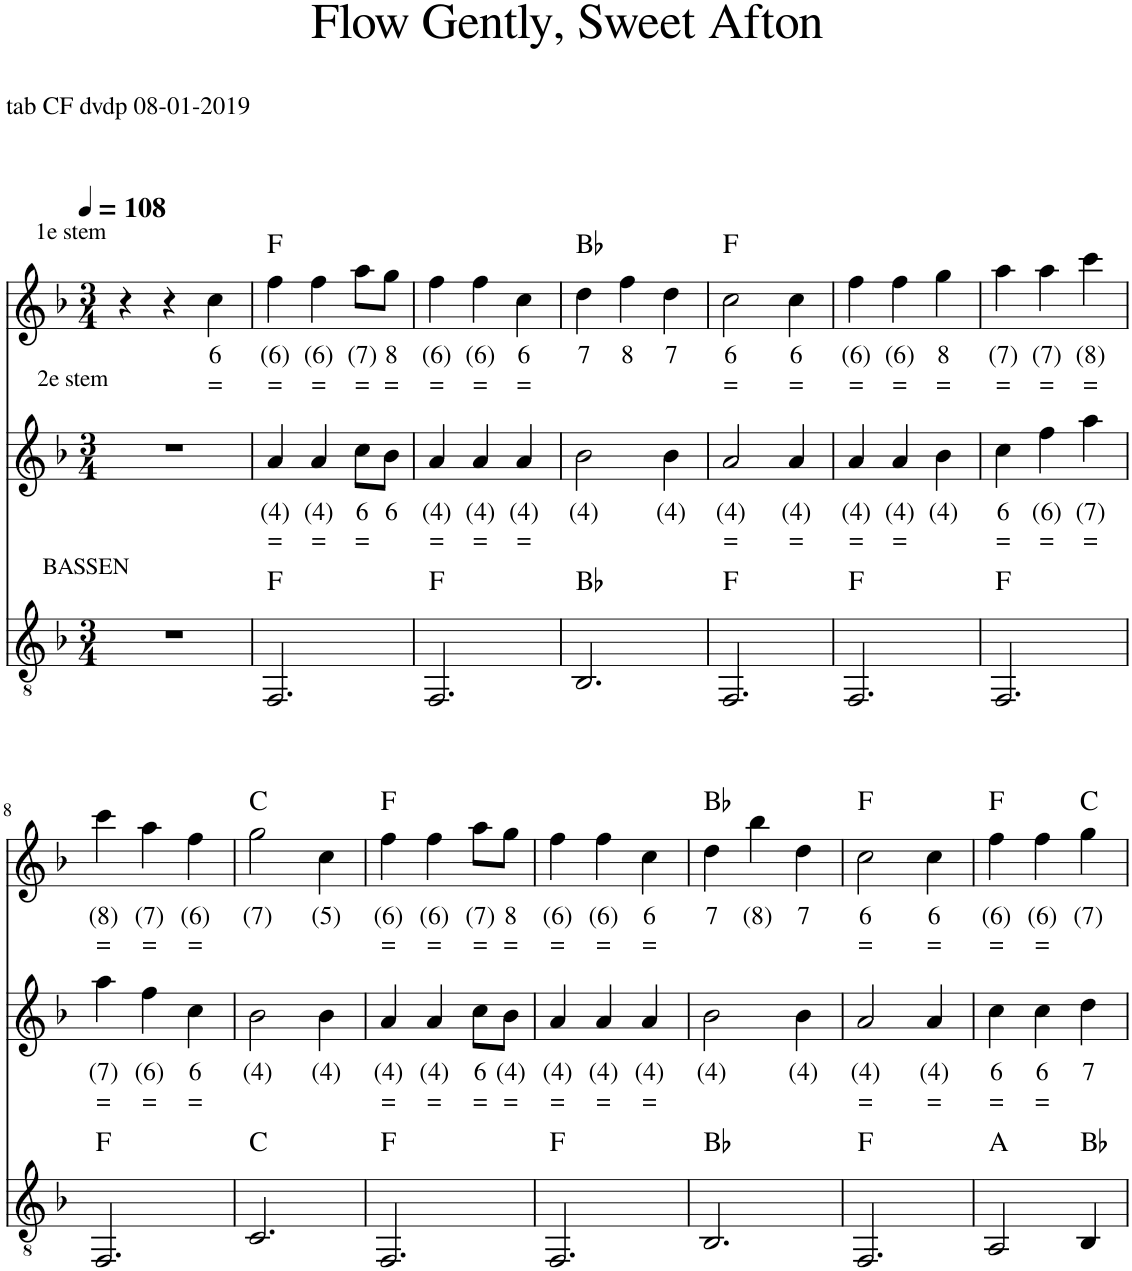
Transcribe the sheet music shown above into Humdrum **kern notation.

**kern	**harte	**kern	**kern	**text	**text	**kern	**text	**text	**harte	**kern	**text	**text	**harte
*part5	*part5	*part4	*part3	*part3	*part3	*part2	*part2	*part2	*part2	*part1	*part1	*part1	*part1
*staff5	*	*staff4	*staff3	*staff3	*staff3	*staff2	*staff2	*staff2	*	*staff1	*staff1	*staff1	*
*I"Classical Guitar	*	*I"Classical Guitar	*I"Flute	*	*	*I"Voice	*	*	*	*I"Flute	*	*	*
*	*	*stria5	*	*	*	*stria5	*	*	*	*	*	*	*
*clefGv2	*	*clefGv2	*clefG2	*	*	*clefG2	*	*	*	*clefG2	*	*	*
*k[b-]	*	*k[b-]	*k[b-]	*	*	*k[b-]	*	*	*	*k[b-]	*	*	*
*M3/4	*	*M3/4	*M3/4	*	*	*M3/4	*	*	*	*M3/4	*	*	*
*MM108	*	*MM108	*MM108	*	*	*MM108	*	*	*	*MM108	*	*	*
=1	=1	=1	=1	=1	=1	=1	=1	=1	=1	=1	=1	=1	=1
!	!	!	!	!	!	!	!	!	!	!LO:TX:a:t=1e stem	!	!	!
!	!	!	!	!	!	!LO:TX:a:t=1e st okt lager	!	!	!	!	!	!	!
!	!	!	!LO:TX:a:t=2e stem	!	!	!	!	!	!	!	!	!	!
!	!	!LO:TX:a:t=3e stem GEBROKEN AKKOORTDEN!!	!	!	!	!	!	!	!	!	!	!	!
!LO:TX:a:t=BASSEN	!	!	!	!	!	!	!	!	!	!	!	!	!
2.r	.	2.r	2.r	.	.	4r	.	.	.	4r	.	.	.
.	.	.	.	.	.	4r	.	.	.	4r	.	.	.
!	!	!	!	!	!	!	!	!	!	!	!LO:LY:b	!LO:LY:b	!
.	.	.	.	.	.	4c	3	=	.	4cc\	6	=	.
=2	=2	=2	=2	=2	=2	=2	=2	=2	=2	=2	=2	=2	=2
!	!	!	!	!LO:LY:b	!LO:LY:b	!	!	!	!	!	!LO:LY:b	!LO:LY:b	!
2.FF/	F:maj	8r	4a/	(4)	=	4f	(3)	=	F:maj	4ff\	(6)	=	F:maj
.	.	8F	.	.	.	.	.	.	.	.	.	.	.
!	!	!	!	!LO:LY:b	!LO:LY:b	!	!	!	!	!	!LO:LY:b	!LO:LY:b	!
.	.	8A/L	4a/	(4)	=	4f	(3)	=	.	4ff\	(6)	=	.
.	.	8F/J	.	.	.	.	.	.	.	.	.	.	.
!	!	!	!	!LO:LY:b	!LO:LY:b	!	!	!	!	!	!LO:LY:b	!LO:LY:b	!
.	.	8A/L	8cc\L	6	=	8a/L	(4)	=	.	8aa\L	(7)	=	.
!	!	!	!	!LO:LY:b	!	!	!	!	!	!	!LO:LY:b	!LO:LY:b	!
.	.	8F/J	8b-\J	6	.	8g/J	5	=	.	8gg\J	8	=	.
=3	=3	=3	=3	=3	=3	=3	=3	=3	=3	=3	=3	=3	=3
!	!	!	!	!LO:LY:b	!LO:LY:b	!	!	!	!	!	!LO:LY:b	!LO:LY:b	!
2.FF/	F:maj	8r	4a/	(4)	=	4f	(3)	=	.	4ff\	(6)	=	.
.	.	8F	.	.	.	.	.	.	.	.	.	.	.
!	!	!	!	!LO:LY:b	!LO:LY:b	!	!	!	!	!	!LO:LY:b	!LO:LY:b	!
.	.	8A/L	4a/	(4)	=	4f	(3)	=	.	4ff\	(6)	=	.
.	.	8F/J	.	.	.	.	.	.	.	.	.	.	.
!	!	!	!	!LO:LY:b	!LO:LY:b	!	!	!	!	!	!LO:LY:b	!LO:LY:b	!
.	.	8A/L	4a/	(4)	=	4c	3	=	.	4cc\	6	=	.
.	.	8F/J	.	.	.	.	.	.	.	.	.	.	.
=4	=4	=4	=4	=4	=4	=4	=4	=4	=4	=4	=4	=4	=4
!	!	!	!	!LO:LY:b	!	!	!	!	!	!	!LO:LY:b	!	!
2.BB-/	Bb:maj	8r	2b-\	(4)	.	4d	3	.	Bb:maj	4dd\	7	.	Bb:maj
.	.	8F	.	.	.	.	.	.	.	.	.	.	.
!	!	!	!	!	!	!	!	!	!	!	!LO:LY:b	!	!
.	.	8B-/L	.	.	.	4f	4	.	.	4ff\	8	.	.
.	.	8F/J	.	.	.	.	.	.	.	.	.	.	.
!	!	!	!	!LO:LY:b	!	!	!	!	!	!	!LO:LY:b	!	!
.	.	8d\L	4b-\	(4)	.	4d	3	.	.	4dd\	7	.	.
.	.	8B-\J	.	.	.	.	.	.	.	.	.	.	.
=5	=5	=5	=5	=5	=5	=5	=5	=5	=5	=5	=5	=5	=5
!	!	!	!	!LO:LY:b	!LO:LY:b	!	!	!	!	!	!LO:LY:b	!LO:LY:b	!
2.FF/	F:maj	8r	2a/	(4)	=	2c	3	=	F:maj	2cc\	6	=	F:maj
.	.	8F	.	.	.	.	.	.	.	.	.	.	.
.	.	8A/L	.	.	.	.	.	.	.	.	.	.	.
.	.	8F/J	.	.	.	.	.	.	.	.	.	.	.
!	!	!	!	!LO:LY:b	!LO:LY:b	!	!	!	!	!	!LO:LY:b	!LO:LY:b	!
.	.	8f\L	4a/	(4)	=	4c	3	=	.	4cc\	6	=	.
.	.	8A\J	.	.	.	.	.	.	.	.	.	.	.
=6	=6	=6	=6	=6	=6	=6	=6	=6	=6	=6	=6	=6	=6
!	!	!	!	!LO:LY:b	!LO:LY:b	!	!	!	!	!	!LO:LY:b	!LO:LY:b	!
2.FF/	F:maj	8r	4a/	(4)	=	4f	(3)	=	.	4ff\	(6)	=	.
.	.	8F	.	.	.	.	.	.	.	.	.	.	.
!	!	!	!	!LO:LY:b	!LO:LY:b	!	!	!	!	!	!LO:LY:b	!LO:LY:b	!
.	.	8A/L	4a/	(4)	=	4f	(3)	=	.	4ff\	(6)	=	.
.	.	8F/J	.	.	.	.	.	.	.	.	.	.	.
!	!	!	!	!LO:LY:b	!	!	!	!	!	!	!LO:LY:b	!LO:LY:b	!
.	.	8B-/L	4b-\	(4)	.	4g	5	=	.	4gg\	8	=	.
.	.	8F/J	.	.	.	.	.	.	.	.	.	.	.
=7	=7	=7	=7	=7	=7	=7	=7	=7	=7	=7	=7	=7	=7
!	!	!	!	!LO:LY:b	!LO:LY:b	!	!	!	!	!	!LO:LY:b	!LO:LY:b	!
2.FF/	F:maj	8r	4cc\	6	=	4a	(4)	=	.	4aa\	(7)	=	.
.	.	8F	.	.	.	.	.	.	.	.	.	.	.
!	!	!	!	!LO:LY:b	!LO:LY:b	!	!	!	!	!	!LO:LY:b	!LO:LY:b	!
.	.	8A/L	4ff\	(6)	=	4a	(4)	=	.	4aa\	(7)	=	.
.	.	8F/J	.	.	.	.	.	.	.	.	.	.	.
!	!	!	!	!LO:LY:b	!LO:LY:b	!	!	!	!	!	!LO:LY:b	!LO:LY:b	!
.	.	8f\L	4aa\	(7)	=	4cc	6	=	.	4ccc\	(8)	=	.
.	.	8A\J	.	.	.	.	.	.	.	.	.	.	.
!!LO:LB:g=z
=8	=8	=8	=8	=8	=8	=8	=8	=8	=8	=8	=8	=8	=8
!	!	!	!	!LO:LY:b	!LO:LY:b	!	!	!	!	!	!LO:LY:b	!LO:LY:b	!
2.FF/	F:maj	8r	4aa\	(7)	=	4cc	6	=	.	4ccc\	(8)	=	.
.	.	8F	.	.	.	.	.	.	.	.	.	.	.
!	!	!	!	!LO:LY:b	!LO:LY:b	!	!	!	!	!	!LO:LY:b	!LO:LY:b	!
.	.	8A/L	4ff\	(6)	=	4a	(4)	=	.	4aa\	(7)	=	.
.	.	8F/J	.	.	.	.	.	.	.	.	.	.	.
!	!	!	!	!LO:LY:b	!LO:LY:b	!	!	!	!	!	!LO:LY:b	!LO:LY:b	!
.	.	8A/L	4cc\	6	=	4f	(3)	=	.	4ff\	(6)	=	.
.	.	8F/J	.	.	.	.	.	.	.	.	.	.	.
=9	=9	=9	=9	=9	=9	=9	=9	=9	=9	=9	=9	=9	=9
!	!	!	!	!LO:LY:b	!	!	!	!	!	!	!LO:LY:b	!	!
2.C/	C:maj	8r	2b-\	(4)	.	2g	(3)	.	C:maj	2gg\	(7)	.	C:maj
.	.	8G	.	.	.	.	.	.	.	.	.	.	.
.	.	8c/L	.	.	.	.	.	.	.	.	.	.	.
.	.	8G/J	.	.	.	.	.	.	.	.	.	.	.
!	!	!	!	!LO:LY:b	!	!	!	!	!	!	!LO:LY:b	!	!
.	.	8e\L	4b-\	(4)	.	4c	(2)	=	.	4cc\	(5)	.	.
.	.	8c\J	.	.	.	.	.	.	.	.	.	.	.
=10	=10	=10	=10	=10	=10	=10	=10	=10	=10	=10	=10	=10	=10
!	!	!	!	!LO:LY:b	!LO:LY:b	!	!	!	!	!	!LO:LY:b	!LO:LY:b	!
2.FF/	F:maj	8r	4a/	(4)	=	4f	(3)	=	F:maj	4ff\	(6)	=	F:maj
.	.	8F	.	.	.	.	.	.	.	.	.	.	.
!	!	!	!	!LO:LY:b	!LO:LY:b	!	!	!	!	!	!LO:LY:b	!LO:LY:b	!
.	.	8A/L	4a/	(4)	=	4f	(3)	=	.	4ff\	(6)	=	.
.	.	8F/J	.	.	.	.	.	.	.	.	.	.	.
!	!	!	!	!LO:LY:b	!LO:LY:b	!	!	!	!	!	!LO:LY:b	!LO:LY:b	!
.	.	8c/L	8cc\L	6	=	8a/L	(4)	=	.	8aa\L	(7)	=	.
!	!	!	!	!LO:LY:b	!LO:LY:b	!	!	!	!	!	!LO:LY:b	!LO:LY:b	!
.	.	8F/J	8b-\J	(4)	=	8g/J	5	=	.	8gg\J	8	=	.
=11	=11	=11	=11	=11	=11	=11	=11	=11	=11	=11	=11	=11	=11
!	!	!	!	!LO:LY:b	!LO:LY:b	!	!	!	!	!	!LO:LY:b	!LO:LY:b	!
2.FF/	F:maj	8r	4a/	(4)	=	4f	(3)	=	.	4ff\	(6)	=	.
.	.	8F	.	.	.	.	.	.	.	.	.	.	.
!	!	!	!	!LO:LY:b	!LO:LY:b	!	!	!	!	!	!LO:LY:b	!LO:LY:b	!
.	.	8A/L	4a/	(4)	=	4f	(3)	=	.	4ff\	(6)	=	.
.	.	8F/J	.	.	.	.	.	.	.	.	.	.	.
!	!	!	!	!LO:LY:b	!LO:LY:b	!	!	!	!	!	!LO:LY:b	!LO:LY:b	!
.	.	8f\L	4a/	(4)	=	4c	3	=	.	4cc\	6	=	.
.	.	8A\J	.	.	.	.	.	.	.	.	.	.	.
=12	=12	=12	=12	=12	=12	=12	=12	=12	=12	=12	=12	=12	=12
!	!	!	!	!LO:LY:b	!	!	!	!	!	!	!LO:LY:b	!	!
2.BB-/	Bb:maj	8r	2b-\	(4)	.	4d	3	.	Bb:maj	4dd\	7	.	Bb:maj
.	.	8F	.	.	.	.	.	.	.	.	.	.	.
!	!	!	!	!	!	!	!	!	!	!	!LO:LY:b	!	!
.	.	8B-/L	.	.	.	4b-	(4)	.	.	4bb-\	(8)	.	.
.	.	8F/J	.	.	.	.	.	.	.	.	.	.	.
!	!	!	!	!LO:LY:b	!	!	!	!	!	!	!LO:LY:b	!	!
.	.	8d\L	4b-\	(4)	.	4d	3	.	.	4dd\	7	.	.
.	.	8B-\J	.	.	.	.	.	.	.	.	.	.	.
=13	=13	=13	=13	=13	=13	=13	=13	=13	=13	=13	=13	=13	=13
!	!	!	!	!LO:LY:b	!LO:LY:b	!	!	!	!	!	!LO:LY:b	!LO:LY:b	!
2.FF/	F:maj	8r	2a/	(4)	=	2c	3	=	F:maj	2cc\	6	=	F:maj
.	.	8F	.	.	.	.	.	.	.	.	.	.	.
.	.	8A/L	.	.	.	.	.	.	.	.	.	.	.
.	.	8F/J	.	.	.	.	.	.	.	.	.	.	.
!	!	!	!	!LO:LY:b	!LO:LY:b	!	!	!	!	!	!LO:LY:b	!LO:LY:b	!
.	.	8f\L	4a/	(4)	=	4c	3	=	.	4cc\	6	=	.
.	.	8A\J	.	.	.	.	.	.	.	.	.	.	.
=14	=14	=14	=14	=14	=14	=14	=14	=14	=14	=14	=14	=14	=14
!	!	!	!	!LO:LY:b	!LO:LY:b	!	!	!	!	!	!LO:LY:b	!LO:LY:b	!
2AA/	A:maj	8r	4cc\	6	=	4f	(3)	=	F:maj	4ff\	(6)	=	F:maj
.	.	8F	.	.	.	.	.	.	.	.	.	.	.
!	!	!	!	!LO:LY:b	!LO:LY:b	!	!	!	!	!	!LO:LY:b	!LO:LY:b	!
.	.	8A/L	4cc\	6	=	4f	(3)	=	.	4ff\	(6)	=	.
.	.	8F/J	.	.	.	.	.	.	.	.	.	.	.
!	!	!	!	!LO:LY:b	!	!	!	!	!	!	!LO:LY:b	!	!
4BB-/	Bb:maj	8B-/L	4dd\	7	.	4g	(3)	.	C:maj	4gg\	(7)	.	C:maj
.	.	8F/J	.	.	.	.	.	.	.	.	.	.	.
=	=	=	=	=	=	=	=	=	=	=	=	=	=
*-	*-	*-	*-	*-	*-	*-	*-	*-	*-	*-	*-	*-	*-
